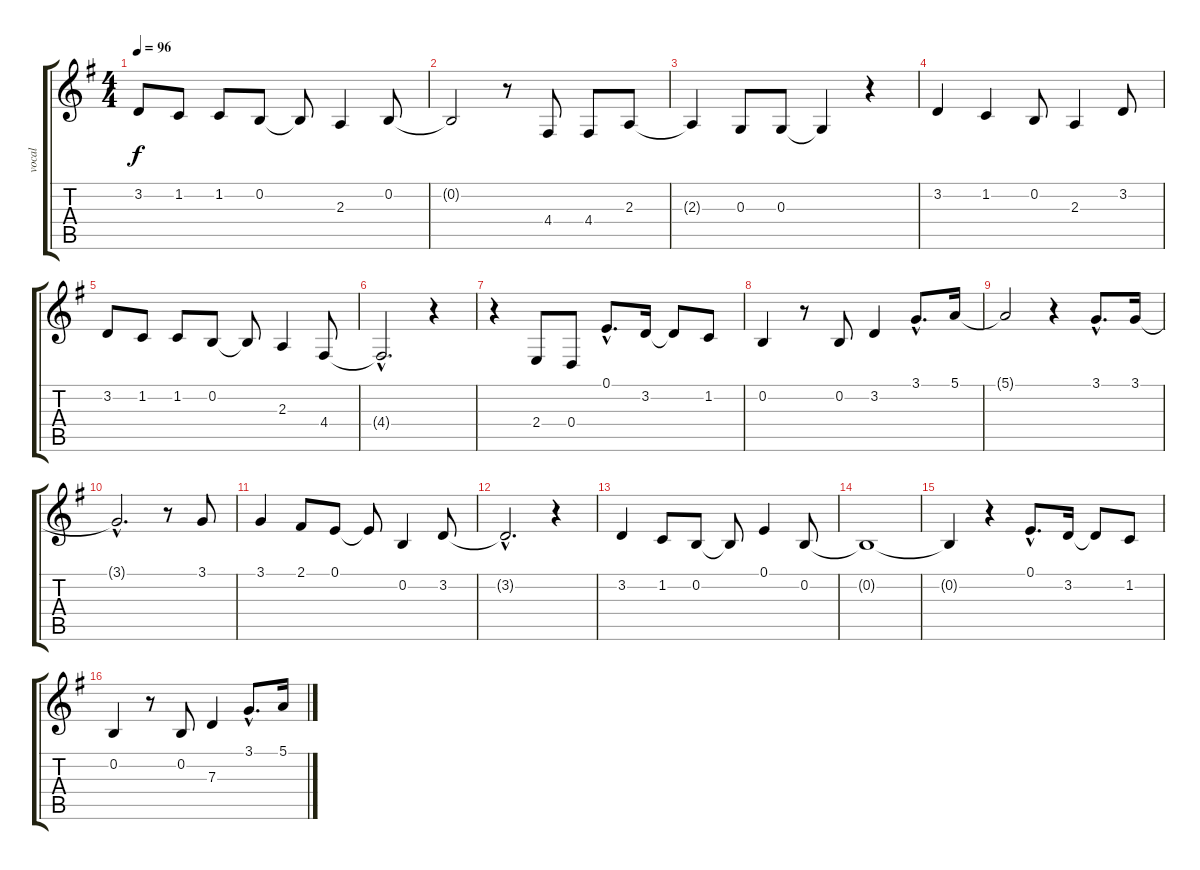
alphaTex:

\track ("vocal" "vocal") {instrument brightacousticpiano}
\staff {score tabs}
\tuning (E4 B3 G3 D3 A2 E2) {hide}
\ts (4 4)
\tempo 96
\clef g2
\ks g
3.2{t}.8{dy f} 1.2.8 1.2.8 0.2.8 0.2{t}.8 2.3.4 0.2.8 |
0.2{t}.2 r.8 4.4.8 4.4.8 2.3.8 |
2.3{t}.4 0.3.8 0.3.8 0.3{t}.4 r.4 |
3.2.4 1.2.4 0.2.8 2.3.4 3.2.8 |
3.2.8 1.2.8 1.2.8 0.2.8 0.2{t}.8 2.3.4 4.4.8 |
4.4{hac t}.2{d} r.4 |
r.4 2.4.8 0.4.8 0.1{hac}.8{d} 3.2.16 3.2{t}.8 1.2.8 |
0.2.4 r.8 0.2.8 3.2.4 3.1{hac}.8{d} 5.1.16 |
5.1{t}.2 r.4 3.1{hac}.8{d} 3.1.16 |
3.1{hac t}.2{d} r.8 3.1.8 |
3.1.4 2.1.8 0.1.8 0.1{t}.8 0.2.4 3.2.8 |
3.2{hac t}.2{d} r.4 |
3.2.4 1.2.8 0.2.8 0.2{t}.8 0.1.4 0.2.8 |
0.2{t}.1 |
0.2{t}.4 r.4 0.1{hac}.8{d} 3.2.16 3.2{t}.8 1.2.8 |
0.2.4 r.8 0.2.8 7.3.4 3.1{hac}.8{d} 5.1.16
